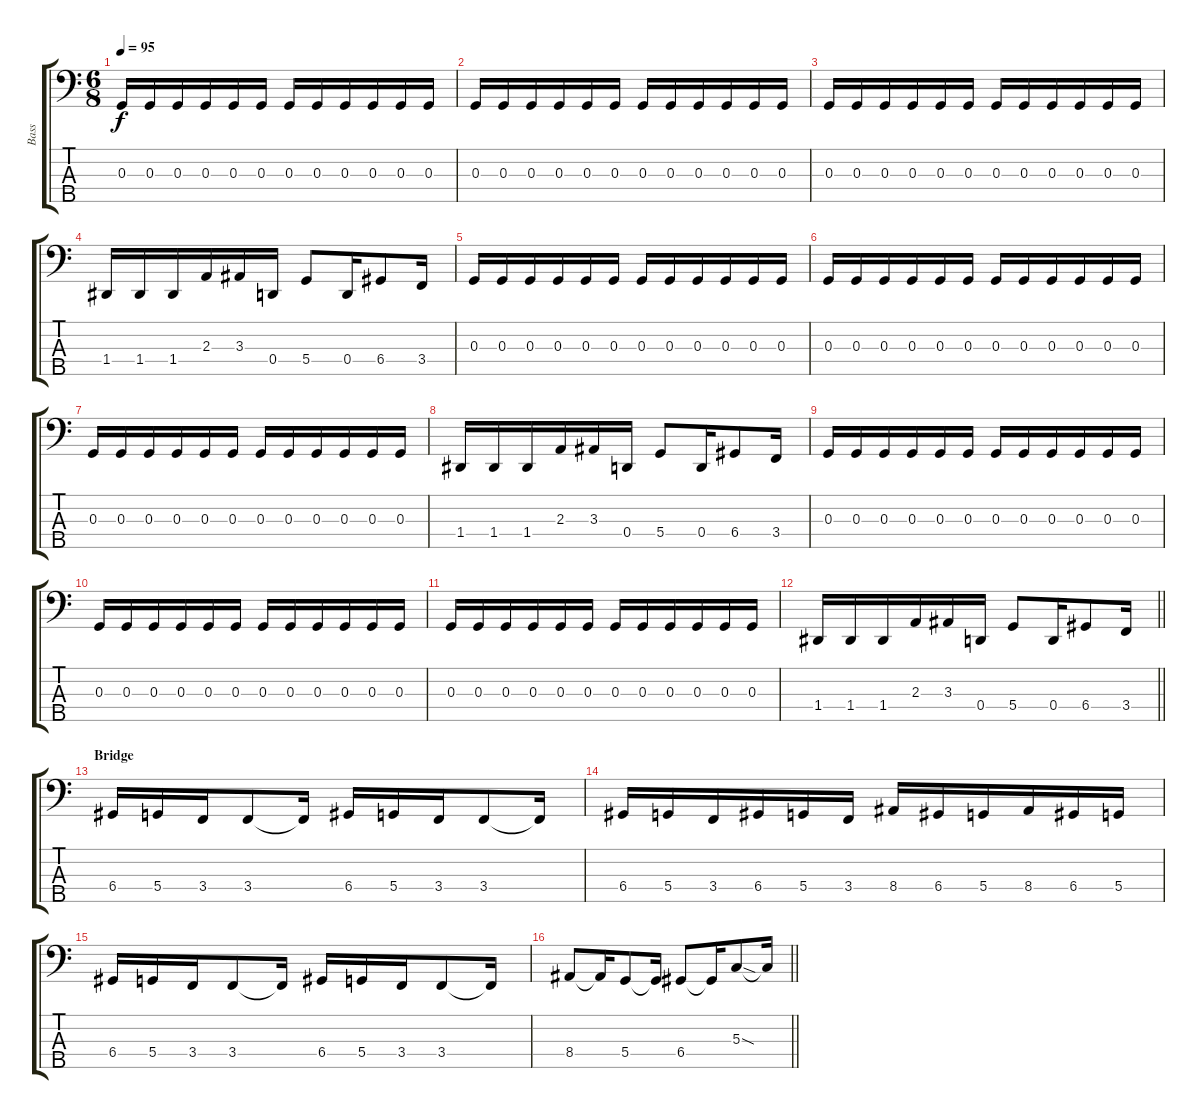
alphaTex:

\track (" Bass" " Bass") {instrument electricbassfinger}
\staff {score tabs}
\tuning (F2 C2 G1 D1 A0) {hide}
\ts (6 8)
\tempo 95
\clef f4
\ks c
0.3.16{dy f} 0.3.16 0.3.16 0.3.16 0.3.16 0.3.16 0.3.16 0.3.16 0.3.16 0.3.16 0.3.16 0.3.16 |
0.3.16 0.3.16 0.3.16 0.3.16 0.3.16 0.3.16 0.3.16 0.3.16 0.3.16 0.3.16 0.3.16 0.3.16 |
0.3.16 0.3.16 0.3.16 0.3.16 0.3.16 0.3.16 0.3.16 0.3.16 0.3.16 0.3.16 0.3.16 0.3.16 |
1.4.16 1.4.16 1.4.16 2.3.16 3.3.16 0.4.16 5.4.8 0.4.16 6.4.8 3.4.16 |
0.3.16 0.3.16 0.3.16 0.3.16 0.3.16 0.3.16 0.3.16 0.3.16 0.3.16 0.3.16 0.3.16 0.3.16 |
0.3.16 0.3.16 0.3.16 0.3.16 0.3.16 0.3.16 0.3.16 0.3.16 0.3.16 0.3.16 0.3.16 0.3.16 |
0.3.16 0.3.16 0.3.16 0.3.16 0.3.16 0.3.16 0.3.16 0.3.16 0.3.16 0.3.16 0.3.16 0.3.16 |
1.4.16 1.4.16 1.4.16 2.3.16 3.3.16 0.4.16 5.4.8 0.4.16 6.4.8 3.4.16 |
0.3.16 0.3.16 0.3.16 0.3.16 0.3.16 0.3.16 0.3.16 0.3.16 0.3.16 0.3.16 0.3.16 0.3.16 |
0.3.16 0.3.16 0.3.16 0.3.16 0.3.16 0.3.16 0.3.16 0.3.16 0.3.16 0.3.16 0.3.16 0.3.16 |
0.3.16 0.3.16 0.3.16 0.3.16 0.3.16 0.3.16 0.3.16 0.3.16 0.3.16 0.3.16 0.3.16 0.3.16 |
\barLineRight lightlight
1.4.16 1.4.16 1.4.16 2.3.16 3.3.16 0.4.16 5.4.8 0.4.16 6.4.8 3.4.16 |
\section ("" "Bridge")
6.4.16 5.4.16 3.4.16 3.4.8 3.4{t}.16 6.4.16 5.4.16 3.4.16 3.4.8 3.4{t}.16 |
6.4.16 5.4.16 3.4.16 6.4.16 5.4.16 3.4.16 8.4.16 6.4.16 5.4.16 8.4.16 6.4.16 5.4.16 |
6.4.16 5.4.16 3.4.16 3.4.8 3.4{t}.16 6.4.16 5.4.16 3.4.16 3.4.8 3.4{t}.16 |
\barLineRight lightlight
8.4.8 8.4{t}.16 5.4.8 5.4{t}.16 6.4.8 6.4{t}.16 5.3{sod}.8 5.3{t}.16
